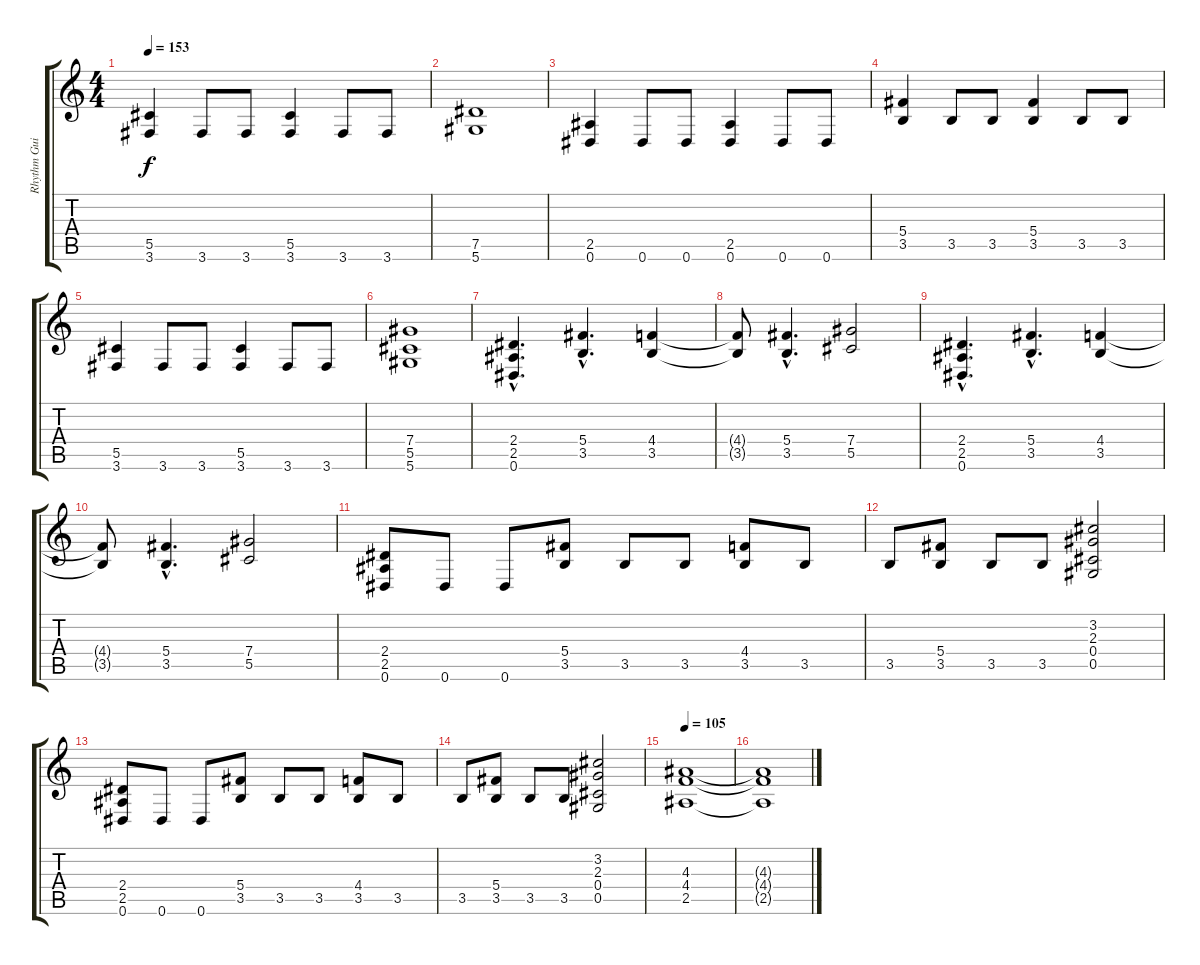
\track ("Rhythm Guitar" "Rhythm Gui") {instrument distortionguitar}
\staff {score tabs}
\tuning (Eb4 Bb3 Gb3 Db3 Ab2 Eb2) {hide}
\ts (4 4)
\tempo 153
\clef g2
\ks c
(5.5 3.6).4{dy f} 3.6.8 3.6.8 (5.5 3.6).4 3.6.8 3.6.8 |
(7.5 5.6).1 |
(2.5 0.6).4 0.6.8 0.6.8 (2.5 0.6).4 0.6.8 0.6.8 |
(5.4 3.5).4 3.5.8 3.5.8 (5.4 3.5).4 3.5.8 3.5.8 |
(5.5 3.6).4 3.6.8 3.6.8 (5.5 3.6).4 3.6.8 3.6.8 |
(7.4 5.5 5.6).1 |
(2.4{hac} 2.5{hac} 0.6{hac}).4{d} (5.4{hac} 3.5{hac}).4{d} (4.4 3.5).4 |
(4.4{t} 3.5{t}).8 (5.4{hac} 3.5{hac}).4{d} (7.4 5.5).2 |
(2.4{hac} 2.5{hac} 0.6{hac}).4{d} (5.4{hac} 3.5{hac}).4{d} (4.4 3.5).4 |
(4.4{t} 3.5{t}).8 (5.4{hac} 3.5{hac}).4{d} (7.4 5.5).2 |
(2.4 2.5 0.6).8 0.6.8 0.6.8 (5.4 3.5).8 3.5.8 3.5.8 (4.4 3.5).8 3.5.8 |
3.5.8 (5.4 3.5).8 3.5.8 3.5.8 (3.2 2.3 0.4 0.5).2 |
(2.4 2.5 0.6).8 0.6.8 0.6.8 (5.4 3.5).8 3.5.8 3.5.8 (4.4 3.5).8 3.5.8 |
3.5.8 (5.4 3.5).8 3.5.8 3.5.8 (3.2 2.3 0.4 0.5).2 |
\tempo 105
(4.3 4.4 2.5).1 |
(4.3{t} 4.4{t} 2.5{t}).1{volume 4}
